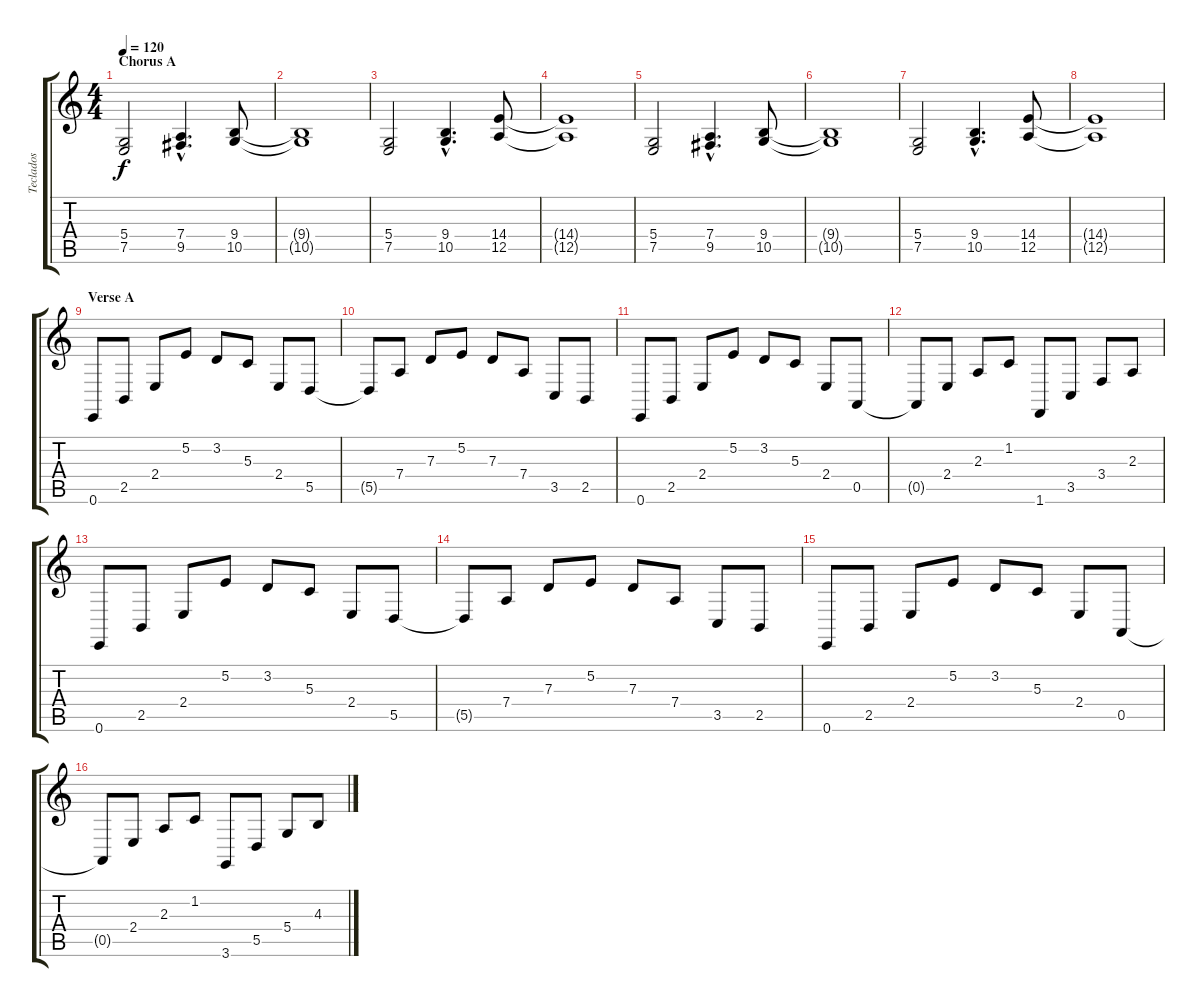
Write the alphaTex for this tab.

\track ("Teclados" "Teclados") {instrument harpsichord}
\staff {score tabs}
\tuning (E4 B3 G3 D3 A2 E2) {hide}
\ts (4 4)
\section ("" "Chorus A")
\tempo 120
\clef g2
\ks c
(5.4 7.5).2{dy f} (7.4{hac} 9.5{hac}).4{d} (9.4 10.5).8 |
(9.4{t} 10.5{t}).1 |
(5.4 7.5).2 (9.4{hac} 10.5{hac}).4{d} (14.4 12.5).8 |
(14.4{t} 12.5{t}).1 |
(5.4 7.5).2 (7.4{hac} 9.5{hac}).4{d} (9.4 10.5).8 |
(9.4{t} 10.5{t}).1 |
(5.4 7.5).2 (9.4{hac} 10.5{hac}).4{d} (14.4 12.5).8 |
(14.4{t} 12.5{t}).1 |
\section ("" "Verse A")
0.6.8{instrument harpsichord} 2.5.8 2.4.8 5.2.8 3.2.8 5.3.8 2.4.8 5.5.8 |
5.5{t}.8 7.4.8 7.3.8 5.2.8 7.3.8 7.4.8 3.5.8 2.5.8 |
0.6.8 2.5.8 2.4.8 5.2.8 3.2.8 5.3.8 2.4.8 0.5.8 |
0.5{t}.8 2.4.8 2.3.8 1.2.8 1.6.8 3.5.8 3.4.8 2.3.8 |
0.6.8 2.5.8 2.4.8 5.2.8 3.2.8 5.3.8 2.4.8 5.5.8 |
5.5{t}.8 7.4.8 7.3.8 5.2.8 7.3.8 7.4.8 3.5.8 2.5.8 |
0.6.8 2.5.8 2.4.8 5.2.8 3.2.8 5.3.8 2.4.8 0.5.8 |
0.5{t}.8 2.4.8 2.3.8 1.2.8 3.6.8 5.5.8 5.4.8 4.3.8
